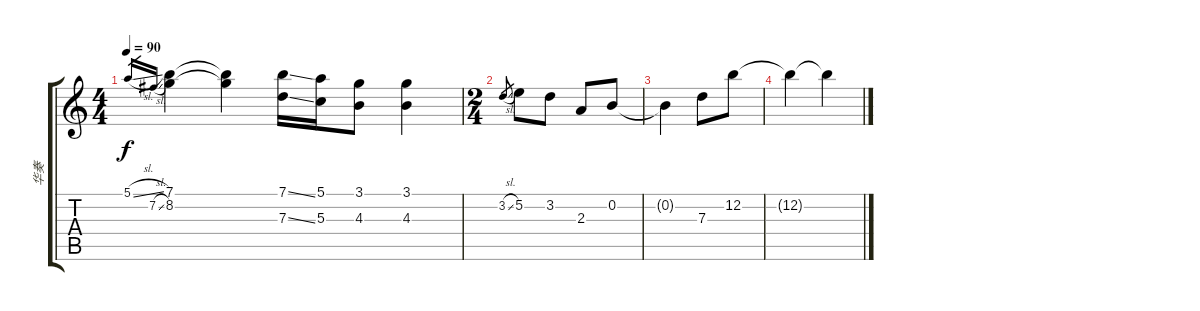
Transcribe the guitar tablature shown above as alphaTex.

\track ("华奏" "华奏") {instrument acousticguitarnylon}
\staff {score tabs}
\tuning (E4 B3 G3 D3 A2 E2) {hide}
\ts (4 4)
\tempo 90
\clef g2
\ks c
5.1{sl}.16{gr dy f} 7.2{sl}.16{gr} (7.1 8.2).4 (7.1{t} 8.2{t}).4 (7.1{ss} 7.3{ss}).16 (5.1 5.3).16 (3.1 4.3).8 (3.1 4.3).4 |
\ts (2 4)
3.2{sl}.8{gr} 5.2.8 3.2.8 2.3.8 0.2.8 |
0.2{t}.4 7.3.8 12.2.8 |
12.2{t}.4 12.2{t}.4
